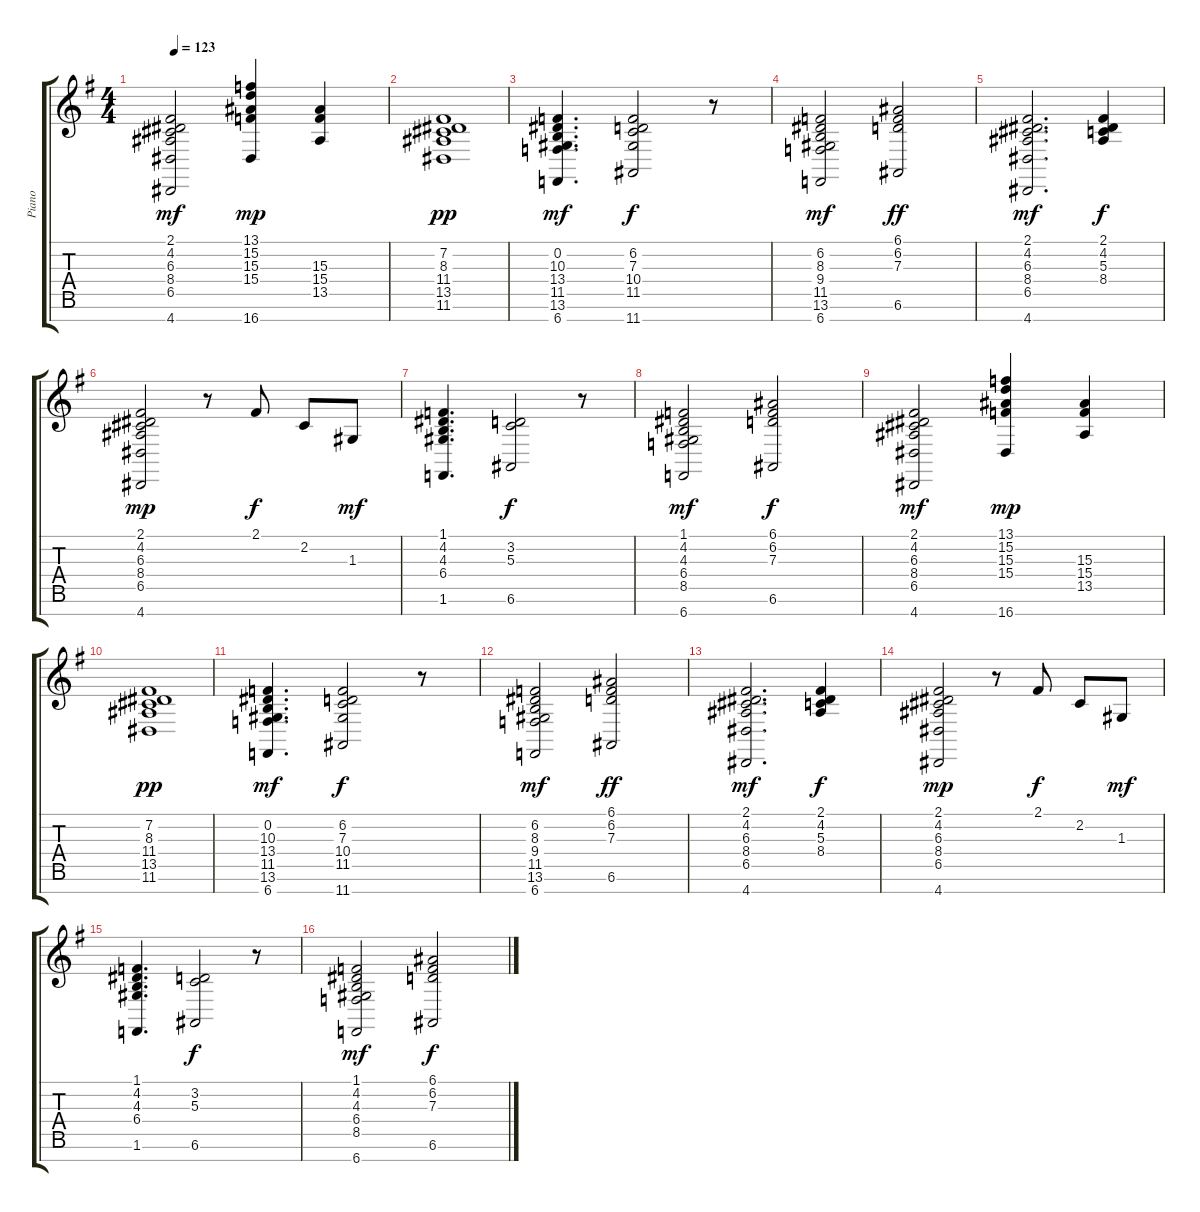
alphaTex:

\track ("Piano" "Piano") {instrument brightacousticpiano}
\staff {score tabs}
\tuning (E4 B3 G3 D3 A2 E2 B1) {hide}
\ts (4 4)
\tempo 123
\clef g2
\ks g
(2.1 4.2 6.3 8.4 6.5 4.7).2{dy mf} (13.1 15.2 15.3 15.4 16.7).4{dy mp} (15.3 15.4 13.5).4 |
(7.2 8.3 11.4 13.5 11.6).1{dy pp} |
(0.2 10.3 13.4 11.5 13.6 6.7).4{d dy mf} (6.2 7.3 10.4 11.5 11.7).2{dy f} r.8 |
(6.2 8.3 9.4 11.5 13.6 6.7).2{dy mf} (6.1 6.2 7.3 6.6).2{dy ff} |
(2.1 4.2 6.3 8.4 6.5 4.7).2{d dy mf} (2.1 4.2 5.3 8.4).4{dy f} |
(2.1 4.2 6.3 8.4 6.5 4.7).2{dy mp} r.8 2.1.8{dy f} 2.2.8 1.3.8{dy mf} |
(1.1 4.2 4.3 6.4 1.6).4{d} (3.2 5.3 6.6).2{dy f} r.8 |
(1.1 4.2 4.3 6.4 8.5 6.7).2{dy mf} (6.1 6.2 7.3 6.6).2{dy f} |
(2.1 4.2 6.3 8.4 6.5 4.7).2{dy mf} (13.1 15.2 15.3 15.4 16.7).4{dy mp} (15.3 15.4 13.5).4 |
(7.2 8.3 11.4 13.5 11.6).1{dy pp} |
(0.2 10.3 13.4 11.5 13.6 6.7).4{d dy mf} (6.2 7.3 10.4 11.5 11.7).2{dy f} r.8 |
(6.2 8.3 9.4 11.5 13.6 6.7).2{dy mf} (6.1 6.2 7.3 6.6).2{dy ff} |
(2.1 4.2 6.3 8.4 6.5 4.7).2{d dy mf} (2.1 4.2 5.3 8.4).4{dy f} |
(2.1 4.2 6.3 8.4 6.5 4.7).2{dy mp} r.8 2.1.8{dy f} 2.2.8 1.3.8{dy mf} |
(1.1 4.2 4.3 6.4 1.6).4{d} (3.2 5.3 6.6).2{dy f} r.8 |
(1.1 4.2 4.3 6.4 8.5 6.7).2{dy mf} (6.1 6.2 7.3 6.6).2{dy f}
